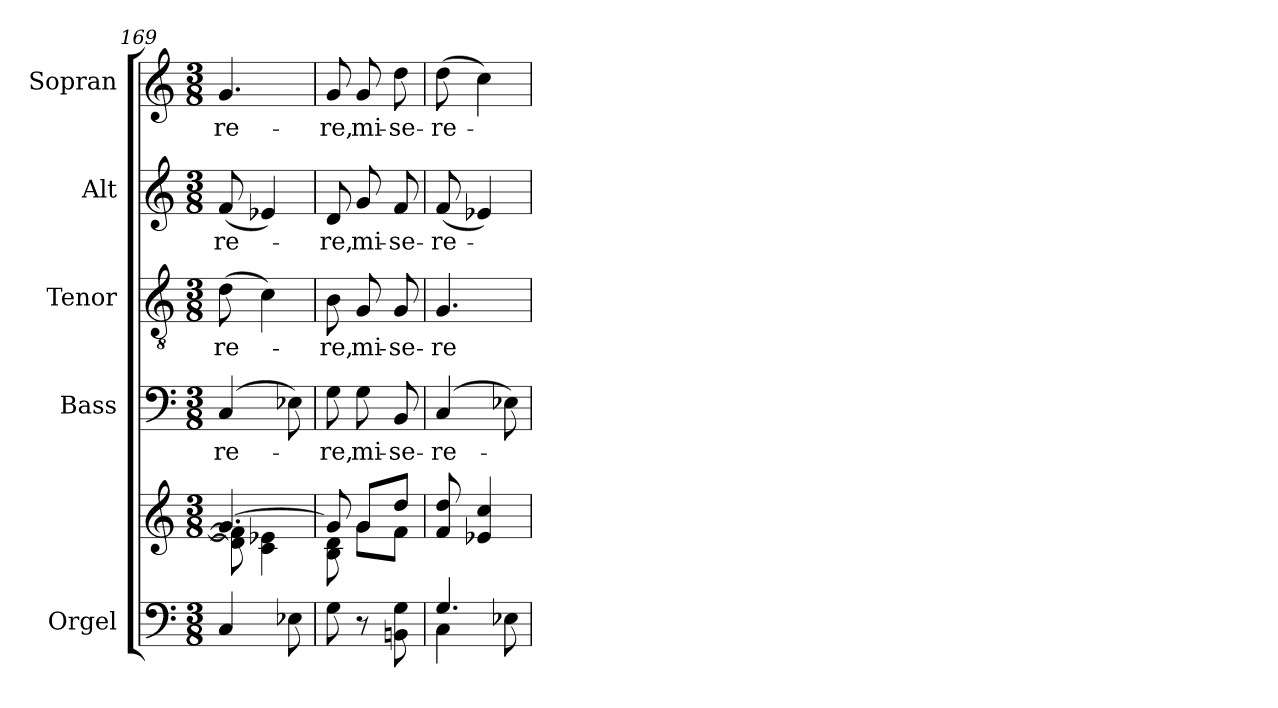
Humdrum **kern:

**kern	**kern	**kern	**text	**kern	**text	**kern	**text	**kern	**text
*part5	*part5	*part4	*part4	*part3	*part3	*part2	*part2	*part1	*part1
*staff6	*staff5	*staff4	*staff4	*staff3	*staff3	*staff2	*staff2	*staff1	*staff1
*I"Orgel	*	*I"Bass	*	*I"Tenor	*	*I"Alt	*	*I"Sopran	*
*I'Org.	*	*I'B.	*	*I'T.	*	*I'A.	*	*I'S.	*
*clefF4	*clefG2	*clefF4	*	*clefGv2	*	*clefG2	*	*clefG2	*
*k[]	*k[]	*k[]	*	*k[]	*	*k[]	*	*k[]	*
*C:	*C:	*C:	*	*C:	*	*C:	*	*C:	*
*M3/8	*M3/8	*M3/8	*	*M3/8	*	*M3/8	*	*M3/8	*
=169	=169	=169	=169	=169	=169	=169	=169	=169	=169
*	*^	*	*	*	*	*	*	*	*
!	!	!	!	!LO:LY:b	!	!LO:LY:b	!	!LO:LY:b	!	!LO:LY:b
4C/	4.g/_	8d\] 8f\]	(4C/	-re-	(>8d\	-re-	(<8f/	-re-	4.g/	-re-
.	.	4c\ 4e-X\	.	.	4c\)	.	4e-X/)	.	.	.
8E-X\	.	.	8E-X\)	.	.	.	.	.	.	.
=170	=170	=170	=170	=170	=170	=170	=170	=170	=170	=170
!	!	!	!	!LO:LY:b	!	!LO:LY:b	!	!LO:LY:b	!	!LO:LY:b
8G\	8g/]	8B\ 8d\	8G\	-re,	8B\	-re,	8d/	-re,	8g/	-re,
!	!	!	!	!LO:LY:b	!	!LO:LY:b	!	!LO:LY:b	!	!LO:LY:b
8r	8g/L	8g\L	8G\	mi-	8G/	mi-	8g/	mi-	8g/	mi-
!	!	!	!	!LO:LY:b	!	!LO:LY:b	!	!LO:LY:b	!	!LO:LY:b
8BBn\ 8G\	8dd/J	8f\J	8BB/	-se-	8G/	-se-	8f/	-se-	8dd\	-se-
=171	=171	=171	=171	=171	=171	=171	=171	=171	=171	=171
*^	*	*	*	*	*	*	*	*	*	*
!	!	!	!	!	!LO:LY:b	!	!LO:LY:b	!	!LO:LY:b	!	!LO:LY:b
*	*	*v	*v	*	*	*	*	*	*	*	*
4.G/	4C\	8f/ 8dd/	(4C/	-re-	4.G/	-re-	(<8f/	-re-	(>8dd\	-re-
.	.	4e-X/ 4cc/	.	.	.	.	4e-X/)	.	4cc\)	.
.	8E-X\	.	8E-X\)	.	.	.	.	.	.	.
*v	*v	*	*	*	*	*	*	*	*	*
=	=	=	=	=	=	=	=	=	=
*-	*-	*-	*-	*-	*-	*-	*-	*-	*-
